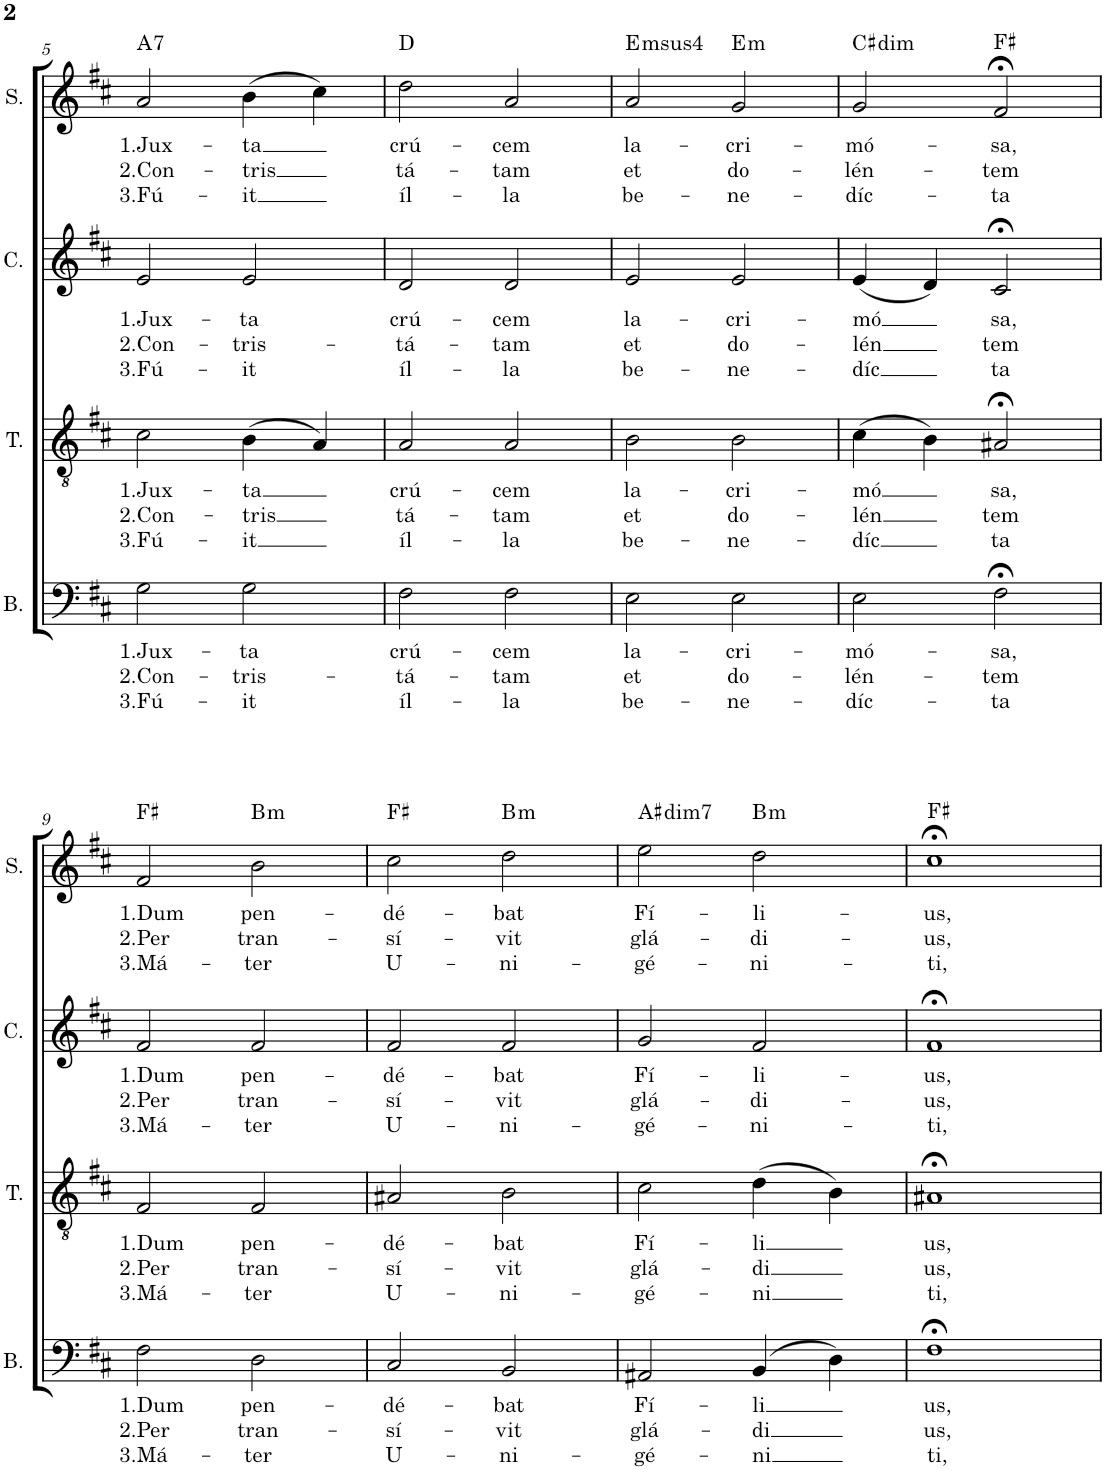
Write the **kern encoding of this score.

**kern	**text	**text	**text	**kern	**text	**text	**text	**kern	**text	**text	**text	**kern	**text	**text	**text	**harte
*part4	*part4	*part4	*part4	*part3	*part3	*part3	*part3	*part2	*part2	*part2	*part2	*part1	*part1	*part1	*part1	*part1
*staff4	*staff4	*staff4	*staff4	*staff3	*staff3	*staff3	*staff3	*staff2	*staff2	*staff2	*staff2	*staff1	*staff1	*staff1	*staff1	*
*I"Bajo	*	*	*	*I"Tenor	*	*	*	*I"Contralto	*	*	*	*I"Soprano	*	*	*	*
*I'B.	*	*	*	*I'T.	*	*	*	*I'C.	*	*	*	*I'S.	*	*	*	*
!!LO:PB:g=z
*clefF4	*	*	*	*clefGv2	*	*	*	*clefG2	*	*	*	*clefG2	*	*	*	*
*k[f#c#]	*	*	*	*k[f#c#]	*	*	*	*k[f#c#]	*	*	*	*k[f#c#]	*	*	*	*
*M2/2	*	*	*	*M2/2	*	*	*	*M2/2	*	*	*	*M2/2	*	*	*	*
*met(c|)	*	*	*	*met(c|)	*	*	*	*met(c|)	*	*	*	*met(c|)	*	*	*	*
=5	=5	=5	=5	=5	=5	=5	=5	=5	=5	=5	=5	=5	=5	=5	=5	=5
!	!LO:LY:b	!LO:LY:b	!LO:LY:b	!	!LO:LY:b	!LO:LY:b	!LO:LY:b	!	!LO:LY:b	!LO:LY:b	!LO:LY:b	!	!LO:LY:b	!LO:LY:b	!LO:LY:b	!LO:H:kt=7
2G\	1.Jux-	2.Con-	3.Fú-	2c#\	1.Jux-	2.Con-	3.Fú-	2e/	1.Jux-	2.Con-	3.Fú-	2a/	1.Jux-	2.Con-	3.Fú-	A:7
!	!LO:LY:b	!LO:LY:b	!LO:LY:b	!	!LO:LY:b	!LO:LY:b	!LO:LY:b	!	!LO:LY:b	!LO:LY:b	!LO:LY:b	!	!LO:LY:b	!LO:LY:b	!LO:LY:b	!
2G\	-ta	-tris-	-it	(4B\	-ta	-tris	-it	2e/	-ta	-tris-	-it	(4b\	-ta	-tris	-it	.
.	.	.	.	4A/)	.	.	.	.	.	.	.	4cc#\)	.	.	.	.
=6	=6	=6	=6	=6	=6	=6	=6	=6	=6	=6	=6	=6	=6	=6	=6	=6
!	!LO:LY:b	!LO:LY:b	!LO:LY:b	!	!LO:LY:b	!LO:LY:b	!LO:LY:b	!	!LO:LY:b	!LO:LY:b	!LO:LY:b	!	!LO:LY:b	!LO:LY:b	!LO:LY:b	!
2F#\	crú-	-tá-	íl-	2A/	crú-	tá-	íl-	2d/	crú-	-tá-	íl-	2dd\	crú-	tá-	íl-	D:maj
!	!LO:LY:b	!LO:LY:b	!LO:LY:b	!	!LO:LY:b	!LO:LY:b	!LO:LY:b	!	!LO:LY:b	!LO:LY:b	!LO:LY:b	!	!LO:LY:b	!LO:LY:b	!LO:LY:b	!
2F#\	-cem	-tam	-la	2A/	-cem	-tam	-la	2d/	-cem	-tam	-la	2a/	-cem	-tam	-la	.
=7	=7	=7	=7	=7	=7	=7	=7	=7	=7	=7	=7	=7	=7	=7	=7	=7
!	!LO:LY:b	!LO:LY:b	!LO:LY:b	!	!LO:LY:b	!LO:LY:b	!LO:LY:b	!	!LO:LY:b	!LO:LY:b	!LO:LY:b	!	!LO:LY:b	!LO:LY:b	!LO:LY:b	!LO:H:kt=4
2E\	la-	et	be-	2B\	la-	et	be-	2e/	la-	et	be-	2a/	la-	et	be-	E:sus4
!	!LO:LY:b	!LO:LY:b	!LO:LY:b	!	!LO:LY:b	!LO:LY:b	!LO:LY:b	!	!LO:LY:b	!LO:LY:b	!LO:LY:b	!	!LO:LY:b	!LO:LY:b	!LO:LY:b	!LO:H:kt=m
2E\	-cri-	do-	-ne-	2B\	-cri-	do-	-ne-	2e/	-cri-	do-	-ne-	2g/	-cri-	do-	-ne-	E:min
=8	=8	=8	=8	=8	=8	=8	=8	=8	=8	=8	=8	=8	=8	=8	=8	=8
!	!LO:LY:b	!LO:LY:b	!LO:LY:b	!	!LO:LY:b	!LO:LY:b	!LO:LY:b	!	!LO:LY:b	!LO:LY:b	!LO:LY:b	!	!LO:LY:b	!LO:LY:b	!LO:LY:b	!LO:H:kt=dim
2E\	-mó-	-lén-	-díc-	(4c#\	-mó	-lén	-díc	(4e/	-mó	-lén	-díc	2g/	-mó-	-lén-	-díc-	C#:dim
.	.	.	.	4B\)	.	.	.	4d/)	.	.	.	.	.	.	.	.
!	!LO:LY:b	!LO:LY:b	!LO:LY:b	!	!LO:LY:b	!LO:LY:b	!LO:LY:b	!	!LO:LY:b	!LO:LY:b	!LO:LY:b	!	!LO:LY:b	!LO:LY:b	!LO:LY:b	!
2F#;<\	-sa,	-tem	-ta	2A#X;</	sa,	tem	ta	2c#;</	sa,	tem	ta	2f#;</	-sa,	-tem	-ta	F#:maj
!!LO:LB:g=z
=9	=9	=9	=9	=9	=9	=9	=9	=9	=9	=9	=9	=9	=9	=9	=9	=9
!	!LO:LY:b	!LO:LY:b	!LO:LY:b	!	!LO:LY:b	!LO:LY:b	!LO:LY:b	!	!LO:LY:b	!LO:LY:b	!LO:LY:b	!	!LO:LY:b	!LO:LY:b	!LO:LY:b	!
2F#\	1.Dum	2.Per	3.Má-	2F#/	1.Dum	2.Per	3.Má-	2f#/	1.Dum	2.Per	3.Má-	2f#/	1.Dum	2.Per	3.Má-	F#:maj
!	!LO:LY:b	!LO:LY:b	!LO:LY:b	!	!LO:LY:b	!LO:LY:b	!LO:LY:b	!	!LO:LY:b	!LO:LY:b	!LO:LY:b	!	!LO:LY:b	!LO:LY:b	!LO:LY:b	!LO:H:kt=m
2D\	pen-	tran-	-ter	2F#/	pen-	tran-	-ter	2f#/	pen-	tran-	-ter	2b\	pen-	tran-	-ter	B:min
=10	=10	=10	=10	=10	=10	=10	=10	=10	=10	=10	=10	=10	=10	=10	=10	=10
!	!LO:LY:b	!LO:LY:b	!LO:LY:b	!	!LO:LY:b	!LO:LY:b	!LO:LY:b	!	!LO:LY:b	!LO:LY:b	!LO:LY:b	!	!LO:LY:b	!LO:LY:b	!LO:LY:b	!
2C#/	-dé-	-sí-	U-	2A#X/	-dé-	-sí-	U-	2f#/	-dé-	-sí-	U-	2cc#\	-dé-	-sí-	U-	F#:maj
!	!LO:LY:b	!LO:LY:b	!LO:LY:b	!	!LO:LY:b	!LO:LY:b	!LO:LY:b	!	!LO:LY:b	!LO:LY:b	!LO:LY:b	!	!LO:LY:b	!LO:LY:b	!LO:LY:b	!LO:H:kt=m
2BB/	-bat	-vit	-ni-	2B\	-bat	-vit	-ni-	2f#/	-bat	-vit	-ni-	2dd\	-bat	-vit	-ni-	B:min
=11	=11	=11	=11	=11	=11	=11	=11	=11	=11	=11	=11	=11	=11	=11	=11	=11
!	!LO:LY:b	!LO:LY:b	!LO:LY:b	!	!LO:LY:b	!LO:LY:b	!LO:LY:b	!	!LO:LY:b	!LO:LY:b	!LO:LY:b	!	!LO:LY:b	!LO:LY:b	!LO:LY:b	!LO:H:kt=dim7
2AA#X/	Fí-	glá-	-gé-	2c#\	Fí-	glá-	-gé-	2g/	Fí-	glá-	-gé-	2ee\	Fí-	glá-	-gé-	A#:dim7
!	!LO:LY:b	!LO:LY:b	!LO:LY:b	!	!LO:LY:b	!LO:LY:b	!LO:LY:b	!	!LO:LY:b	!LO:LY:b	!LO:LY:b	!	!LO:LY:b	!LO:LY:b	!LO:LY:b	!LO:H:kt=m
(4BB/	-li	-di	-ni	(4d\	-li	-di	-ni	2f#/	-li-	-di-	-ni-	2dd\	-li-	-di-	-ni-	B:min
4D\)	.	.	.	4B\)	.	.	.	.	.	.	.	.	.	.	.	.
=12	=12	=12	=12	=12	=12	=12	=12	=12	=12	=12	=12	=12	=12	=12	=12	=12
!	!LO:LY:b	!LO:LY:b	!LO:LY:b	!	!LO:LY:b	!LO:LY:b	!LO:LY:b	!	!LO:LY:b	!LO:LY:b	!LO:LY:b	!	!LO:LY:b	!LO:LY:b	!LO:LY:b	!
1F#;<	us,	us,	ti,	1A#X;<	us,	us,	ti,	1f#;<	-us,	-us,	-ti,	1cc#;<	-us,	-us,	-ti,	F#:maj
=	=	=	=	=	=	=	=	=	=	=	=	=	=	=	=	=
*-	*-	*-	*-	*-	*-	*-	*-	*-	*-	*-	*-	*-	*-	*-	*-	*-
